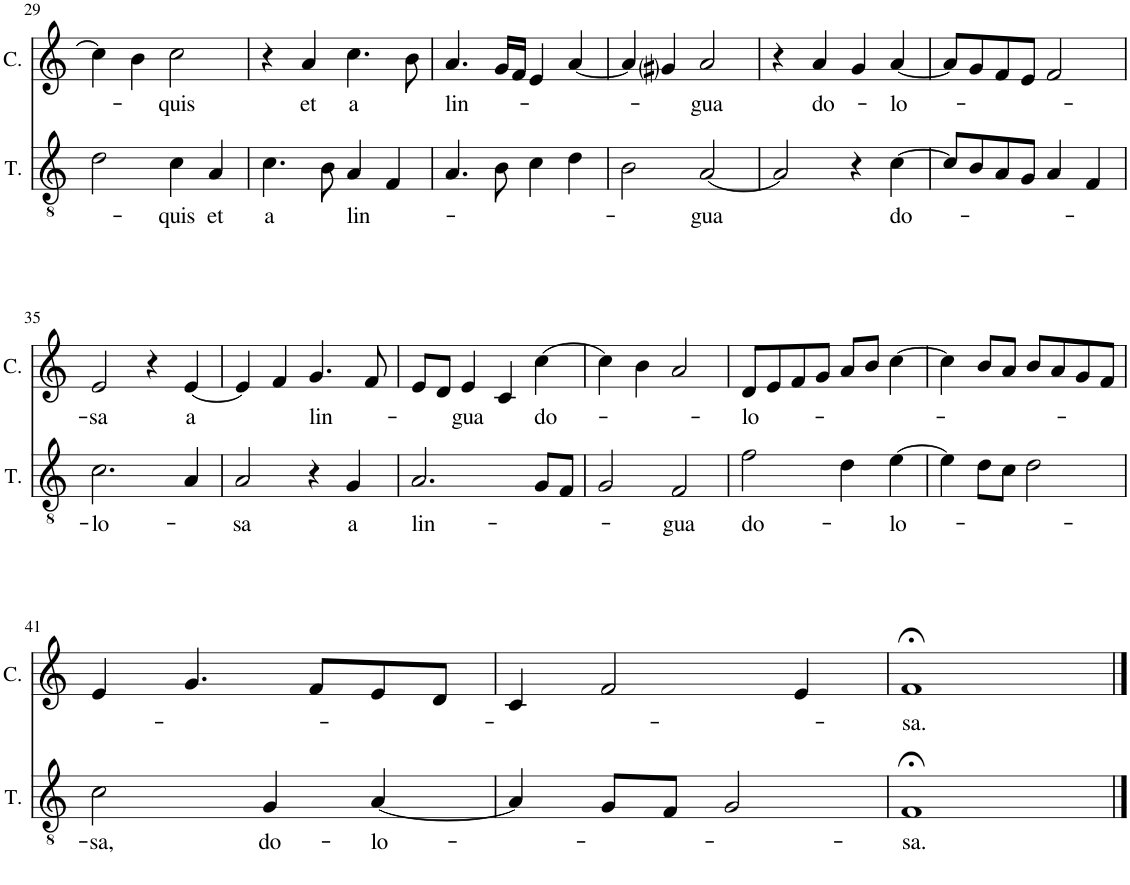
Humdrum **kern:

**kern	**text	**kern	**text
*part2	*part2	*part1	*part1
*staff2	*staff2	*staff1	*staff1
*I"Tenor	*	*I"Hypolydian Cantus	*
*I'T.	*	*I'C.	*
!!LO:PB:g=z
*clefGv2	*	*clefG2	*
*k[]	*	*k[]	*
*M2/2	*	*M2/2	*
*met(c|)	*	*met(c|)	*
=29	=29	=29	=29
2d\	.	4cc\]	.
.	.	4b\	.
!	!LO:LY:b	!	!LO:LY:b
4c\	-quis	2cc\	-quis
!	!LO:LY:b	!	!
4A/	et	.	.
=30	=30	=30	=30
!	!LO:LY:b	!	!
4.c\	a	4r	.
!	!	!	!LO:LY:b
.	.	4a/	et
8B\	.	.	.
!	!LO:LY:b	!	!LO:LY:b
4A/	lin-	4.cc\	a
4F/	.	.	.
.	.	8b\	.
=31	=31	=31	=31
!	!	!	!LO:LY:b
4.A/	.	4.a/	lin-
8B\	.	16g/LL	.
.	.	16f/JJ	.
4c\	.	4e/	.
4d\	.	[4a/	.
=32	=32	=32	=32
2B\	.	4a/]	.
.	.	4g#i/	.
!	!LO:LY:b	!	!LO:LY:b
[2A/	-gua	2a/	-gua
=33	=33	=33	=33
2A/]	.	4r	.
!	!	!	!LO:LY:b
.	.	4a/	do-
4r	.	4g/	.
!	!LO:LY:b	!	!LO:LY:b
[4c\	do-	[4a/	-lo-
=34	=34	=34	=34
8c/L]	.	8a/L]	.
8B/	.	8g/	.
8A/	.	8f/	.
8G/J	.	8e/J	.
4A/	.	2f/	.
4F/	.	.	.
!!LO:LB:g=z
=35	=35	=35	=35
!	!LO:LY:b	!	!LO:LY:b
2.c\	-lo-	2e/	-sa
.	.	4r	.
!	!	!	!LO:LY:b
4A/	.	[4e/	a
=36	=36	=36	=36
!	!LO:LY:b	!	!
2A/	-sa	4e/]	.
.	.	4f/	.
!	!	!	!LO:LY:b
4r	.	4.g/	lin-
!	!LO:LY:b	!	!
4G/	a	.	.
.	.	8f/	.
=37	=37	=37	=37
!	!LO:LY:b	!	!
2.A/	lin-	8e/L	.
.	.	8d/J	.
!	!	!	!LO:LY:b
.	.	4e/	-gua
.	.	4c/	.
!	!	!	!LO:LY:b
8G/L	.	[4cc\	do-
8F/J	.	.	.
=38	=38	=38	=38
2G/	.	4cc\]	.
.	.	4b\	.
!	!LO:LY:b	!	!
2F/	-gua	2a/	.
=39	=39	=39	=39
!	!LO:LY:b	!	!LO:LY:b
2f\	do-	8d/L	-lo-
.	.	8e/	.
.	.	8f/	.
.	.	8g/J	.
4d\	.	8a/L	.
.	.	8b/J	.
!	!LO:LY:b	!	!
[4e\	-lo-	[4cc\	.
=40	=40	=40	=40
4e\]	.	4cc\]	.
8d\L	.	8b/L	.
8c\J	.	8a/J	.
2d\	.	8b/L	.
.	.	8a/	.
.	.	8g/	.
.	.	8f/J	.
!!LO:LB:g=z
=41	=41	=41	=41
!	!LO:LY:b	!	!
2c\	-sa,	4e/	.
.	.	4.g/	.
!	!LO:LY:b	!	!
4G/	do-	.	.
.	.	8f/L	.
!	!LO:LY:b	!	!
[4A/	-lo-	8e/	.
.	.	8d/J	.
=42	=42	=42	=42
4A/]	.	4c/	.
8G/L	.	2f/	.
8F/J	.	.	.
2G/	.	.	.
.	.	4e/	.
=43	=43	=43	=43
!	!LO:LY:b	!	!LO:LY:b
1F;<	-sa.	1f;<	-sa.
==	==	==	==
*-	*-	*-	*-
